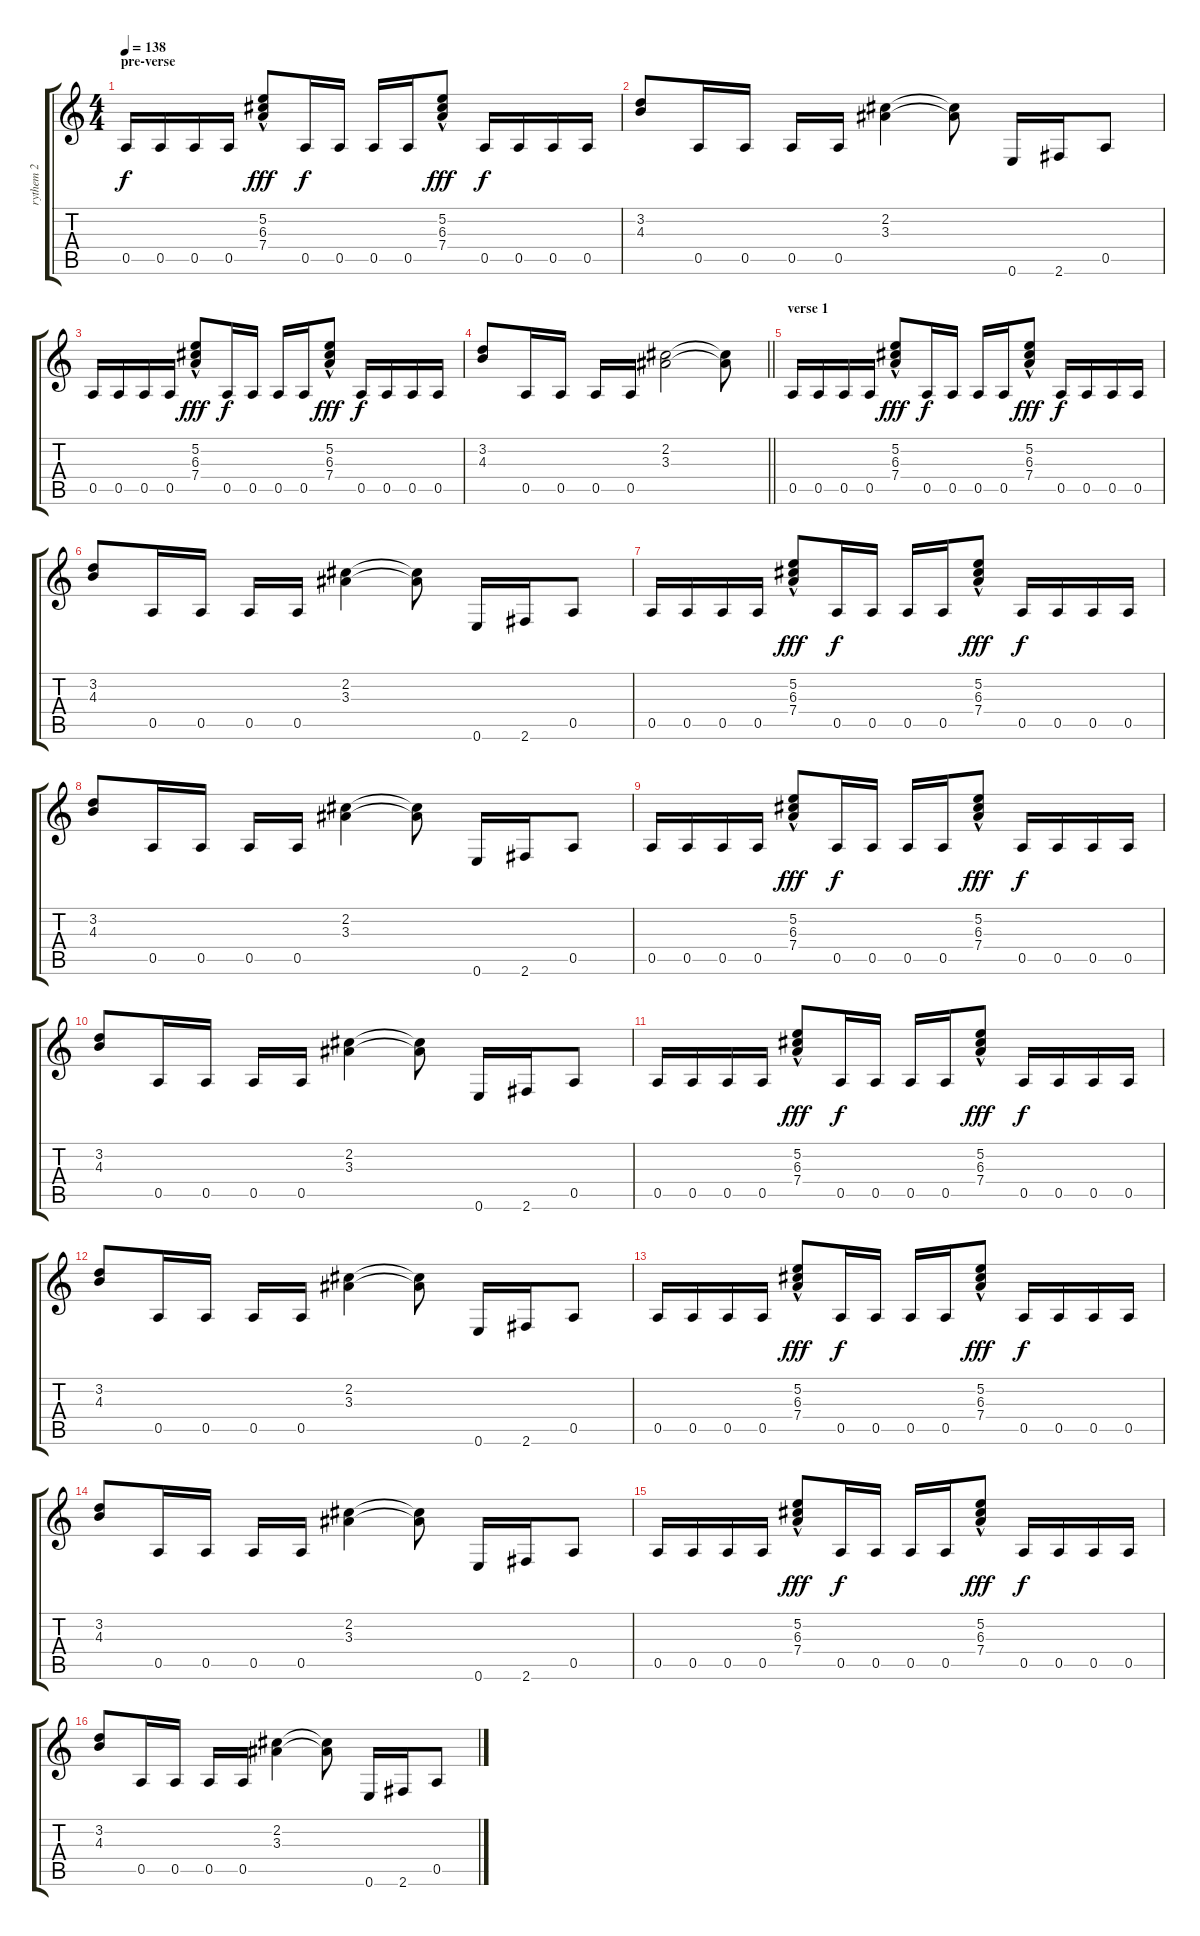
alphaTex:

\track ("rythem 2" "rythem 2") {instrument distortionguitar}
\staff {score tabs}
\tuning (E4 B3 G3 D3 A2 E2) {hide}
\ts (4 4)
\section ("" "pre-verse")
\tempo 138
\clef g2
\ks c
0.5.16{dy f} 0.5.16 0.5.16 0.5.16 (5.2 6.3{hac} 7.4{hac}).8{dy fff} 0.5.16{dy f} 0.5.16 0.5.16 0.5.16 (5.2{hac} 6.3{hac} 7.4).8{dy fff} 0.5.16{dy f} 0.5.16 0.5.16 0.5.16 |
(3.2 4.3).8 0.5.16 0.5.16 0.5.16 0.5.16 (2.2 3.3).4 (2.2{t} 3.3{t}).8 0.6.16 2.6.16 0.5.8 |
0.5.16 0.5.16 0.5.16 0.5.16 (5.2 6.3{hac} 7.4{hac}).8{dy fff} 0.5.16{dy f} 0.5.16 0.5.16 0.5.16 (5.2{hac} 6.3{hac} 7.4).8{dy fff} 0.5.16{dy f} 0.5.16 0.5.16 0.5.16 |
\barLineRight lightlight
(3.2 4.3).8 0.5.16 0.5.16 0.5.16 0.5.16 (2.2 3.3).2 (2.2{t} 3.3{t}).8 |
\section ("" "verse 1")
0.5.16 0.5.16 0.5.16 0.5.16 (5.2 6.3{hac} 7.4{hac}).8{dy fff} 0.5.16{dy f} 0.5.16 0.5.16 0.5.16 (5.2{hac} 6.3{hac} 7.4).8{dy fff} 0.5.16{dy f} 0.5.16 0.5.16 0.5.16 |
(3.2 4.3).8 0.5.16 0.5.16 0.5.16 0.5.16 (2.2 3.3).4 (2.2{t} 3.3{t}).8 0.6.16 2.6.16 0.5.8 |
0.5.16 0.5.16 0.5.16 0.5.16 (5.2 6.3{hac} 7.4{hac}).8{dy fff} 0.5.16{dy f} 0.5.16 0.5.16 0.5.16 (5.2{hac} 6.3{hac} 7.4).8{dy fff} 0.5.16{dy f} 0.5.16 0.5.16 0.5.16 |
(3.2 4.3).8 0.5.16 0.5.16 0.5.16 0.5.16 (2.2 3.3).4 (2.2{t} 3.3{t}).8 0.6.16 2.6.16 0.5.8 |
0.5.16 0.5.16 0.5.16 0.5.16 (5.2 6.3{hac} 7.4{hac}).8{dy fff} 0.5.16{dy f} 0.5.16 0.5.16 0.5.16 (5.2{hac} 6.3{hac} 7.4).8{dy fff} 0.5.16{dy f} 0.5.16 0.5.16 0.5.16 |
(3.2 4.3).8 0.5.16 0.5.16 0.5.16 0.5.16 (2.2 3.3).4 (2.2{t} 3.3{t}).8 0.6.16 2.6.16 0.5.8 |
0.5.16 0.5.16 0.5.16 0.5.16 (5.2 6.3{hac} 7.4{hac}).8{dy fff} 0.5.16{dy f} 0.5.16 0.5.16 0.5.16 (5.2{hac} 6.3{hac} 7.4).8{dy fff} 0.5.16{dy f} 0.5.16 0.5.16 0.5.16 |
(3.2 4.3).8 0.5.16 0.5.16 0.5.16 0.5.16 (2.2 3.3).4 (2.2{t} 3.3{t}).8 0.6.16 2.6.16 0.5.8 |
0.5.16 0.5.16 0.5.16 0.5.16 (5.2 6.3{hac} 7.4{hac}).8{dy fff} 0.5.16{dy f} 0.5.16 0.5.16 0.5.16 (5.2{hac} 6.3{hac} 7.4).8{dy fff} 0.5.16{dy f} 0.5.16 0.5.16 0.5.16 |
(3.2 4.3).8 0.5.16 0.5.16 0.5.16 0.5.16 (2.2 3.3).4 (2.2{t} 3.3{t}).8 0.6.16 2.6.16 0.5.8 |
0.5.16 0.5.16 0.5.16 0.5.16 (5.2 6.3{hac} 7.4{hac}).8{dy fff} 0.5.16{dy f} 0.5.16 0.5.16 0.5.16 (5.2{hac} 6.3{hac} 7.4).8{dy fff} 0.5.16{dy f} 0.5.16 0.5.16 0.5.16 |
(3.2 4.3).8 0.5.16 0.5.16 0.5.16 0.5.16 (2.2 3.3).4 (2.2{t} 3.3{t}).8 0.6.16 2.6.16 0.5.8
